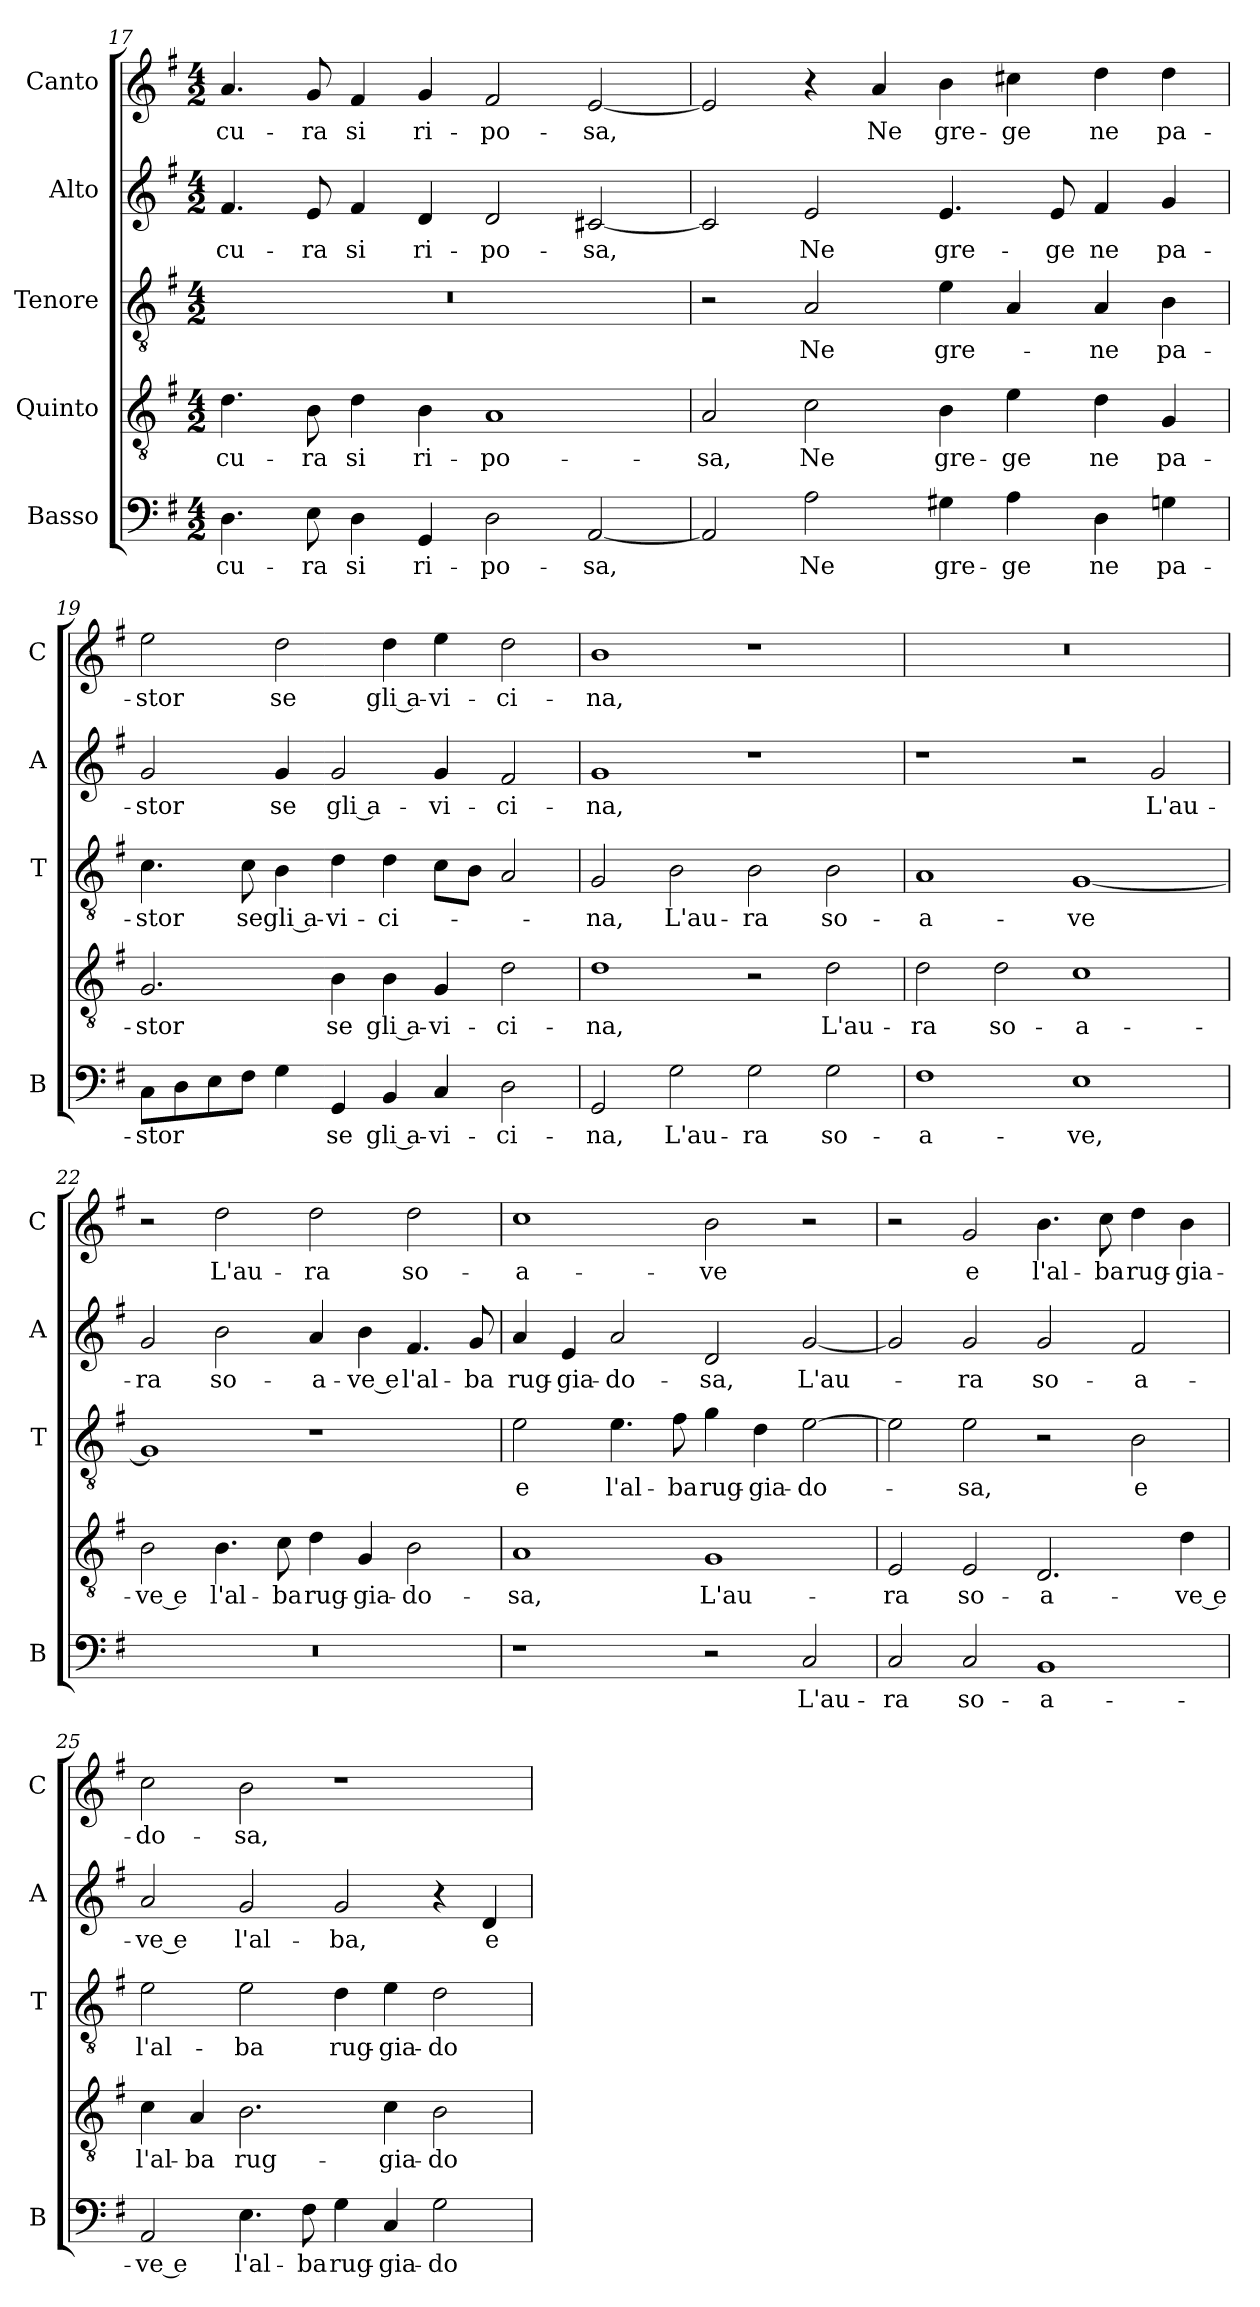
**kern	**text	**kern	**text	**kern	**text	**kern	**text	**kern	**text
*part5	*part5	*part4	*part4	*part3	*part3	*part2	*part2	*part1	*part1
*staff5	*staff5	*staff4	*staff4	*staff3	*staff3	*staff2	*staff2	*staff1	*staff1
*I"Basso	*	*I"Quinto	*	*I"Tenore	*	*I"Alto	*	*I"Canto	*
*I'B	*	*	*	*I'T	*	*I'A	*	*I'C	*
!!LO:PB:g=z
*clefF4	*	*clefGv2	*	*clefGv2	*	*clefG2	*	*clefG2	*
*k[f#]	*	*k[f#]	*	*k[f#]	*	*k[f#]	*	*k[f#]	*
*G:	*	*G:	*	*G:	*	*G:	*	*G:	*
*M4/2	*	*M4/2	*	*M4/2	*	*M4/2	*	*M4/2	*
=17	=17	=17	=17	=17	=17	=17	=17	=17	=17
!	!LO:LY:b	!	!LO:LY:b	!	!	!	!LO:LY:b	!	!LO:LY:b
4.D\	-cu-	4.d\	-cu-	0r	.	4.f#/	-cu-	4.a/	-cu-
!	!LO:LY:b	!	!LO:LY:b	!	!	!	!LO:LY:b	!	!LO:LY:b
8E\	-ra	8B\	-ra	.	.	8e/	-ra	8g/	-ra
!	!LO:LY:b	!	!LO:LY:b	!	!	!	!LO:LY:b	!	!LO:LY:b
4D\	si	4d\	si	.	.	4f#/	si	4f#/	si
!	!LO:LY:b	!	!LO:LY:b	!	!	!	!LO:LY:b	!	!LO:LY:b
4GG/	ri-	4B\	ri-	.	.	4d/	ri-	4g/	ri-
!	!LO:LY:b	!	!LO:LY:b	!	!	!	!LO:LY:b	!	!LO:LY:b
2D\	-po-	1A	-po-	.	.	2d/	-po-	2f#/	-po-
!	!LO:LY:b	!	!	!	!	!	!LO:LY:b	!	!LO:LY:b
[2AA/	-sa,	.	.	.	.	[2c#X/	-sa,	[2e/	-sa,
=18	=18	=18	=18	=18	=18	=18	=18	=18	=18
!	!	!	!LO:LY:b	!	!	!	!	!	!
2AA/]	.	2A/	-sa,	2r	.	2c#/]	.	2e/]	.
!	!LO:LY:b	!	!LO:LY:b	!	!LO:LY:b	!	!LO:LY:b	!	!
2A\	Ne	2c\	Ne	2A/	Ne	2e/	Ne	4r	.
!	!	!	!	!	!	!	!	!	!LO:LY:b
.	.	.	.	.	.	.	.	4a/	Ne
!	!LO:LY:b	!	!LO:LY:b	!	!LO:LY:b	!	!LO:LY:b	!	!LO:LY:b
4G#X\	gre-	4B\	gre-	4e\	gre-	4.e/	gre-	4b\	gre-
!	!LO:LY:b	!	!LO:LY:b	!	!	!	!	!	!LO:LY:b
4A\	-ge	4e\	-ge	4A/	.	.	.	4cc#X\	-ge
!	!	!	!	!	!	!	!LO:LY:b	!	!
.	.	.	.	.	.	8e/	-ge	.	.
!	!LO:LY:b	!	!LO:LY:b	!	!LO:LY:b	!	!LO:LY:b	!	!LO:LY:b
4D\	ne	4d\	ne	4A/	-ne	4f#/	ne	4dd\	ne
!	!LO:LY:b	!	!LO:LY:b	!	!LO:LY:b	!	!LO:LY:b	!	!LO:LY:b
4Gn\	pa-	4G/	pa-	4B\	pa-	4g/	pa-	4dd\	pa-
=19	=19	=19	=19	=19	=19	=19	=19	=19	=19
!	!LO:LY:b	!	!LO:LY:b	!	!LO:LY:b	!	!LO:LY:b	!	!LO:LY:b
8C\L	-stor	2.G/	-stor	4.c\	-stor	2g/	-stor	2ee\	-stor
8D\	.	.	.	.	.	.	.	.	.
8E\	.	.	.	.	.	.	.	.	.
!	!	!	!	!	!LO:LY:b	!	!	!	!
8F#\J	.	.	.	8c\	se	.	.	.	.
!	!	!	!	!	!LO:LY:b	!	!LO:LY:b	!	!LO:LY:b
4G\	.	.	.	4B\	gli a-	4g/	se	2dd\	se
!	!LO:LY:b	!	!LO:LY:b	!	!LO:LY:b	!	!LO:LY:b	!	!
4GG/	se	4B\	se	4d\	-vi-	2g/	gli a-	.	.
!	!LO:LY:b	!	!LO:LY:b	!	!LO:LY:b	!	!	!	!LO:LY:b
4BB/	gli a-	4B\	gli a-	4d\	-ci-	.	.	4dd\	gli a-
!	!LO:LY:b	!	!LO:LY:b	!	!	!	!LO:LY:b	!	!LO:LY:b
4C/	-vi-	4G/	-vi-	8c\L	.	4g/	-vi-	4ee\	-vi-
.	.	.	.	8B\J	.	.	.	.	.
!	!LO:LY:b	!	!LO:LY:b	!	!	!	!LO:LY:b	!	!LO:LY:b
2D\	-ci-	2d\	-ci-	2A/	.	2f#/	-ci-	2dd\	-ci-
=20	=20	=20	=20	=20	=20	=20	=20	=20	=20
!	!LO:LY:b	!	!LO:LY:b	!	!LO:LY:b	!	!LO:LY:b	!	!LO:LY:b
2GG/	-na,	1d	-na,	2G/	-na,	1g	-na,	1b	-na,
!	!LO:LY:b	!	!	!	!LO:LY:b	!	!	!	!
2G\	L'au-	.	.	2B\	L'au-	.	.	.	.
!	!LO:LY:b	!	!	!	!LO:LY:b	!	!	!	!
2G\	-ra	2r	.	2B\	-ra	1r	.	1r	.
!	!LO:LY:b	!	!LO:LY:b	!	!LO:LY:b	!	!	!	!
2G\	so-	2d\	L'au-	2B\	so-	.	.	.	.
!!LO:LB:g=z
=21	=21	=21	=21	=21	=21	=21	=21	=21	=21
!	!LO:LY:b	!	!LO:LY:b	!	!LO:LY:b	!	!	!	!
1F#	-a-	2d\	-ra	1A	-a-	1r	.	0r	.
!	!	!	!LO:LY:b	!	!	!	!	!	!
.	.	2d\	so-	.	.	.	.	.	.
!	!LO:LY:b	!	!LO:LY:b	!	!LO:LY:b	!	!	!	!
1E	-ve,	1c	-a-	[1G	-ve	2r	.	.	.
!	!	!	!	!	!	!	!LO:LY:b	!	!
.	.	.	.	.	.	2g/	L'au-	.	.
=22	=22	=22	=22	=22	=22	=22	=22	=22	=22
!	!	!	!LO:LY:b	!	!	!	!LO:LY:b	!	!
0r	.	2B\	-ve e	1G]	.	2g/	-ra	2r	.
!	!	!	!LO:LY:b	!	!	!	!LO:LY:b	!	!LO:LY:b
.	.	4.B\	l'al-	.	.	2b\	so-	2dd\	L'au-
!	!	!	!LO:LY:b	!	!	!	!	!	!
.	.	8c\	-ba	.	.	.	.	.	.
!	!	!	!LO:LY:b	!	!	!	!LO:LY:b	!	!LO:LY:b
.	.	4d\	rug-	1r	.	4a/	-a-	2dd\	-ra
!	!	!	!LO:LY:b	!	!	!	!LO:LY:b	!	!
.	.	4G/	-gia-	.	.	4b\	-ve e	.	.
!	!	!	!LO:LY:b	!	!	!	!LO:LY:b	!	!LO:LY:b
.	.	2B\	-do-	.	.	4.f#/	l'al-	2dd\	so-
!	!	!	!	!	!	!	!LO:LY:b	!	!
.	.	.	.	.	.	8g/	-ba	.	.
=23	=23	=23	=23	=23	=23	=23	=23	=23	=23
!	!	!	!LO:LY:b	!	!LO:LY:b	!	!LO:LY:b	!	!LO:LY:b
1r	.	1A	-sa,	2e\	e	4a/	rug-	1cc	-a-
!	!	!	!	!	!	!	!LO:LY:b	!	!
.	.	.	.	.	.	4e/	-gia-	.	.
!	!	!	!	!	!LO:LY:b	!	!LO:LY:b	!	!
.	.	.	.	4.e\	l'al-	2a/	-do-	.	.
!	!	!	!	!	!LO:LY:b	!	!	!	!
.	.	.	.	8f#\	-ba	.	.	.	.
!	!	!	!LO:LY:b	!	!LO:LY:b	!	!LO:LY:b	!	!LO:LY:b
2r	.	1G	L'au-	4g\	rug-	2d/	-sa,	2b\	-ve
!	!	!	!	!	!LO:LY:b	!	!	!	!
.	.	.	.	4d\	-gia-	.	.	.	.
!	!LO:LY:b	!	!	!	!LO:LY:b	!	!LO:LY:b	!	!
2C/	L'au-	.	.	[2e\	-do-	[2g/	L'au-	2r	.
=24	=24	=24	=24	=24	=24	=24	=24	=24	=24
!	!LO:LY:b	!	!LO:LY:b	!	!	!	!	!	!
2C/	-ra	2E/	-ra	2e\]	.	2g/]	.	2r	.
!	!LO:LY:b	!	!LO:LY:b	!	!LO:LY:b	!	!LO:LY:b	!	!LO:LY:b
2C/	so-	2E/	so-	2e\	-sa,	2g/	-ra	2g/	e
!	!LO:LY:b	!	!LO:LY:b	!	!	!	!LO:LY:b	!	!LO:LY:b
1BB	-a-	2.D/	-a-	2r	.	2g/	so-	4.b\	l'al-
!	!	!	!	!	!	!	!	!	!LO:LY:b
.	.	.	.	.	.	.	.	8cc\	-ba
!	!	!	!	!	!LO:LY:b	!	!LO:LY:b	!	!LO:LY:b
.	.	.	.	2B\	e	2f#/	-a-	4dd\	rug-
!	!	!	!LO:LY:b	!	!	!	!	!	!LO:LY:b
.	.	4d\	-ve e	.	.	.	.	4b\	-gia-
!!LO:LB:g=z
=25	=25	=25	=25	=25	=25	=25	=25	=25	=25
!	!LO:LY:b	!	!LO:LY:b	!	!LO:LY:b	!	!LO:LY:b	!	!LO:LY:b
2AA/	-ve e	4c\	l'al-	2e\	l'al-	2a/	-ve e	2cc\	-do-
!	!	!	!LO:LY:b	!	!	!	!	!	!
.	.	4A/	-ba	.	.	.	.	.	.
!	!LO:LY:b	!	!LO:LY:b	!	!LO:LY:b	!	!LO:LY:b	!	!LO:LY:b
4.E\	l'al-	2.B\	rug-	2e\	-ba	2g/	l'al-	2b\	-sa,
!	!LO:LY:b	!	!	!	!	!	!	!	!
8F#\	-ba	.	.	.	.	.	.	.	.
!	!LO:LY:b	!	!	!	!LO:LY:b	!	!LO:LY:b	!	!
4G\	rug-	.	.	4d\	rug-	2g/	-ba,	1r	.
!	!LO:LY:b	!	!LO:LY:b	!	!LO:LY:b	!	!	!	!
4C/	-gia-	4c\	-gia-	4e\	-gia-	.	.	.	.
!	!LO:LY:b	!	!LO:LY:b	!	!LO:LY:b	!	!	!	!
2G\	-do-	2B\	-do-	2d\	-do-	4r	.	.	.
!	!	!	!	!	!	!	!LO:LY:b	!	!
.	.	.	.	.	.	4d/	e	.	.
=	=	=	=	=	=	=	=	=	=
*-	*-	*-	*-	*-	*-	*-	*-	*-	*-
